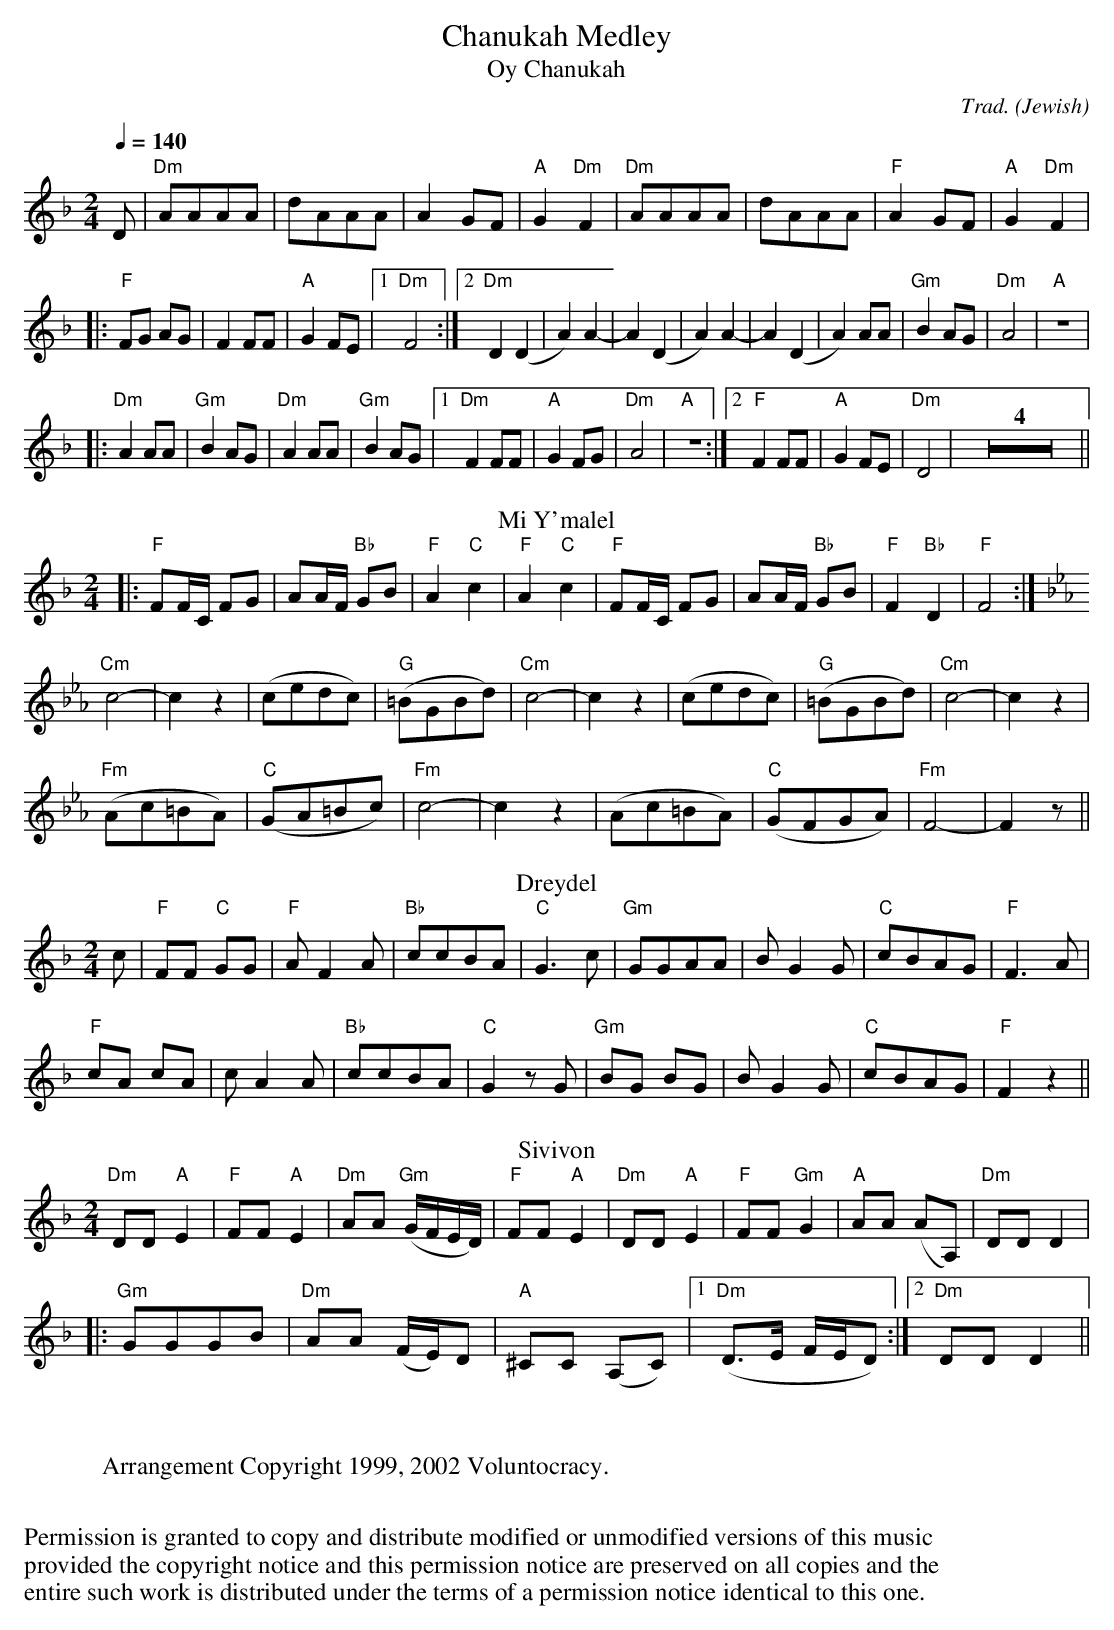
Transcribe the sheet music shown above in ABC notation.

X:1
T:Chanukah Medley
T:Oy Chanukah
C:Trad.
O:Jewish
M:2/4
L:1/8
Q:1/4=140
K:Dm
D|"Dm"AAAA|dAAA|   A2 GF|"A"G2"Dm"F2| "Dm"AAAA|dAAA|"F"A2 GF|"A"G2"Dm"F2|
 |:"F"FG AG|F2 FF|"A"G2 FE|[1"Dm"F4\
  :|[2"Dm"D2 (D2|A2) A2-|A2 (D2|A2) A2-|A2 (D2|A2) AA|"Gm"B2 AG|"Dm"A4|"A"z4|
 |:"Dm"A2 AA|"Gm"B2 AG|"Dm"A2 AA|"Gm"B2 AG|[1"Dm"F2 FF|"A"G2 FG|"Dm"A4|"A"z4\
   :|[2"F" F2 FF|"A"G2 FE|"Dm"D4|Z4||
T:Mi Y'malel
C:Trad.
O:Jewish
M:2/4
L:1/8
K:F
|:"F"FF/2C/2 FG|AA/2F/2 "Bb"GB|"F"A2"C"c2|"F"A2"C"c2|\
  "F"FF/2C/2 FG|AA/2F/2 "Bb"GB|"F"F2"Bb"D2|"F"F4:|
K:Cm
"Cm"c4-|c2z2|(cedc)|"G"(=BGBd)|"Cm"c4-|c2z2|(cedc)|"G"(=BGBd)|"Cm"c4-|c2z2|
"Fm"(Ac=BA)|"C"(GA=Bc)|"Fm"c4-|c2z2|(Ac=BA)|"C"(GFGA)|"Fm"F4-|F2z||
T:Dreydel
C:Trad.
O:Jewish
M:2/4
L:1/8
K:F
c|"F"FF "C"GG| "F"AF2A| "Bb"ccBA| "C"G3c|"Gm"GGAA|BG2G|"C"cBAG|"F"F3A|
  "F"cA cA| cA2A| "Bb"ccBA| "C"G2zG| "Gm"BG BG| BG2G| "C"cBAG|"F"F2z2||
T:Sivivon
C:Trad.
O:Jewish
M:2/4
L:1/8
K:F
"Dm"DD "A"E2| "F"FF "A"E2| "Dm"AA "Gm"(G/2F/2E/2D/2)| "F"FF"A"E2|\
 "Dm"DD"A"E2| "F"FF "Gm"G2| "A"AA (AA,)| "Dm"DDD2 |
|:"Gm"GGGB| "Dm"AA (F/2E/2)D| "A"^CC (A,C) |[1"Dm"(D>E F/2E/2D):|[2"Dm"DDD2||
W:
W:
W:Arrangement Copyright 1999, 2002 Voluntocracy.
W:
W:Permission is granted to copy and distribute modified or unmodified versions of this music
W:provided the copyright notice and this permission notice are preserved on all copies and the
W:entire such work is distributed under the terms of a permission notice identical to this one.
